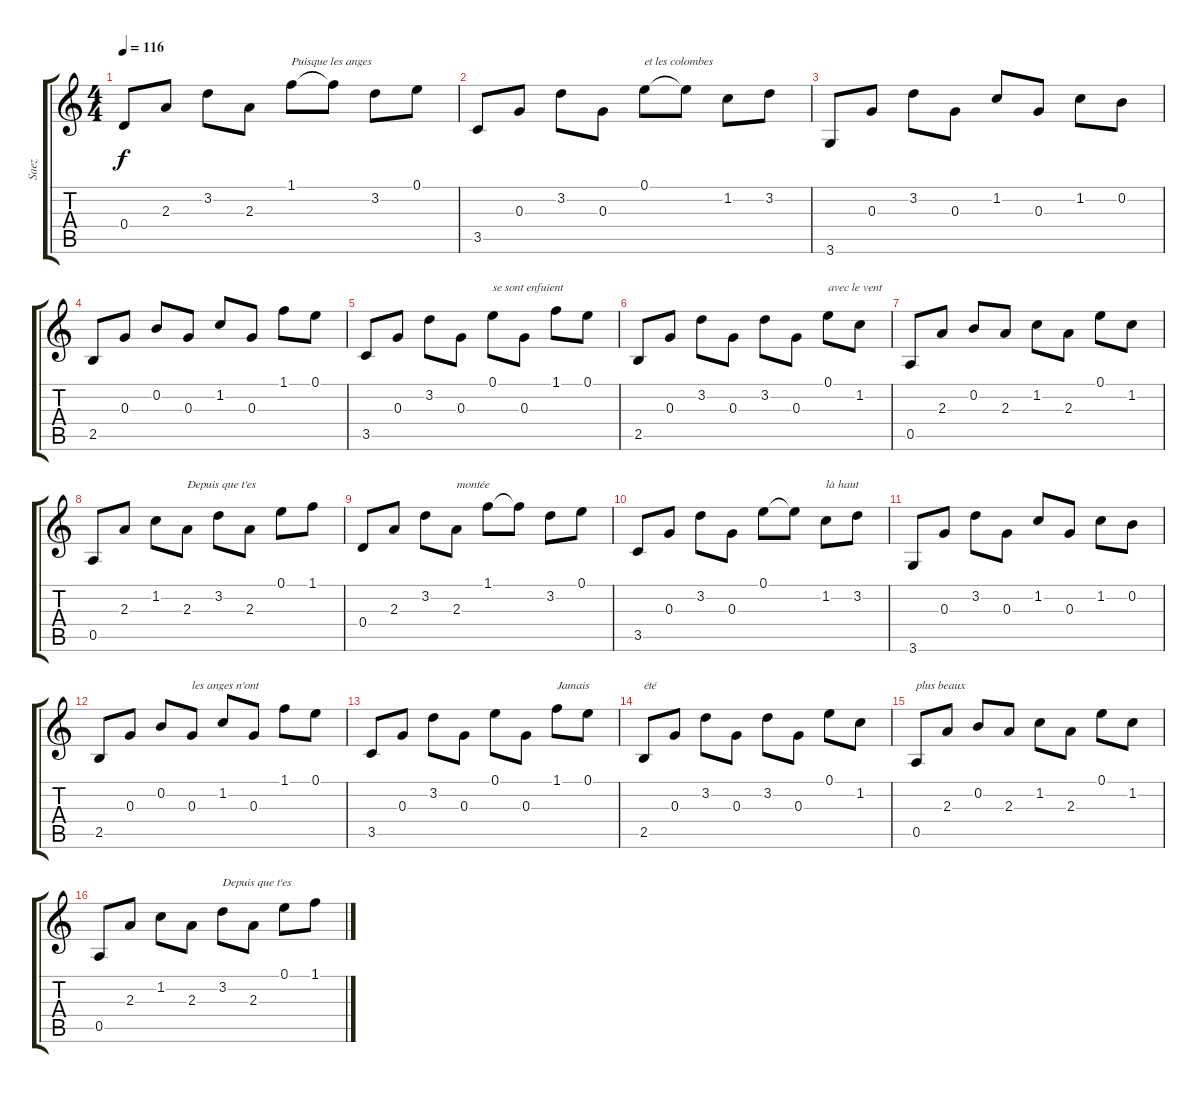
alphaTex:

\track ("Saez " "Saez ") {instrument electricguitarmuted}
\staff {score tabs}
\tuning (E4 B3 G3 D3 A2 E2) {hide}
\ts (4 4)
\tempo 116
\clef g2
\ks c
0.4.8{dy f} 2.3.8 3.2.8 2.3.8 1.1.8{txt "Puisque les anges"} 1.1{t}.8 3.2.8 0.1.8 |
3.5.8 0.3.8 3.2.8 0.3.8 0.1.8{txt "et les colombes"} 0.1{t}.8 1.2.8 3.2.8 |
3.6.8 0.3.8 3.2.8 0.3.8 1.2.8 0.3.8 1.2.8 0.2.8 |
2.5.8 0.3.8 0.2.8 0.3.8 1.2.8 0.3.8 1.1.8 0.1.8 |
3.5.8 0.3.8 3.2.8 0.3.8 0.1.8{txt "se sont enfuient"} 0.3.8 1.1.8 0.1.8 |
2.5.8 0.3.8 3.2.8 0.3.8 3.2.8 0.3.8 0.1.8{txt "avec le vent"} 1.2.8 |
0.5.8 2.3.8 0.2.8 2.3.8 1.2.8 2.3.8 0.1.8 1.2.8 |
0.5.8 2.3.8 1.2.8 2.3.8{txt "Depuis que t'es"} 3.2.8 2.3.8 0.1.8 1.1.8 |
0.4.8 2.3.8 3.2.8 2.3.8{txt "montée"} 1.1.8 1.1{t}.8 3.2.8 0.1.8 |
3.5.8 0.3.8 3.2.8 0.3.8 0.1.8 0.1{t}.8 1.2.8{txt "là haut"} 3.2.8 |
3.6.8 0.3.8 3.2.8 0.3.8 1.2.8 0.3.8 1.2.8 0.2.8 |
2.5.8 0.3.8 0.2.8 0.3.8{txt "les anges n'ont"} 1.2.8 0.3.8 1.1.8 0.1.8 |
3.5.8 0.3.8 3.2.8 0.3.8 0.1.8 0.3.8 1.1.8{txt "Jamais"} 0.1.8 |
2.5.8{txt "été "} 0.3.8 3.2.8 0.3.8 3.2.8 0.3.8 0.1.8 1.2.8 |
0.5.8{txt "plus beaux"} 2.3.8 0.2.8 2.3.8 1.2.8 2.3.8 0.1.8 1.2.8 |
0.5.8 2.3.8 1.2.8 2.3.8 3.2.8{txt "Depuis que t'es"} 2.3.8 0.1.8 1.1.8
